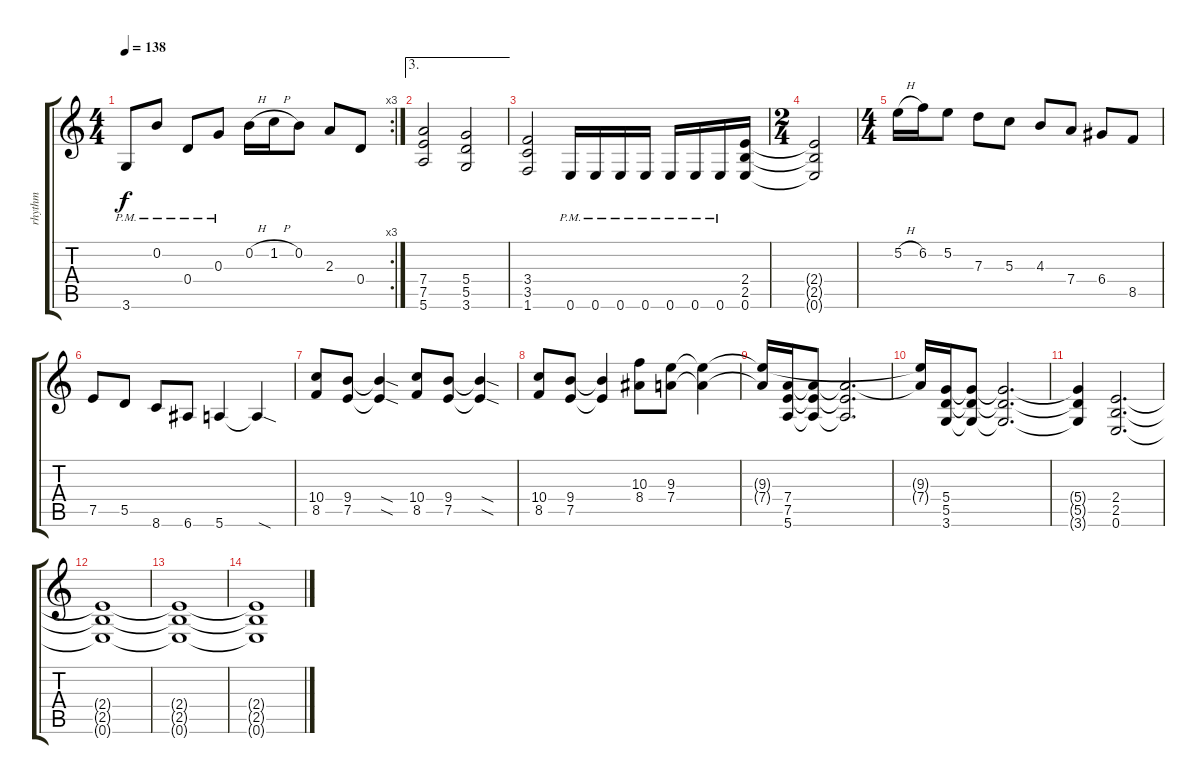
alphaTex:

\track ("rhythm" "rhythm") {instrument distortionguitar}
\staff {score tabs}
\tuning (E4 B3 G3 D3 A2 E2) {hide}
\rc 3
\ts (4 4)
\tempo 138
\clef g2
\ks c
3.6{pm}.8{dy f} 0.2{pm}.8 0.4{pm}.8 0.3{pm}.8 0.2{h}.16 1.2{h}.16 0.2.8 2.3.8 0.4.8 |
\ae 3
(7.4 7.5 5.6).2 (5.4 5.5 3.6).2 |
(3.4 3.5 1.6).2 0.6{pm}.16 0.6{pm}.16 0.6{pm}.16 0.6{pm}.16 0.6{pm}.16 0.6{pm}.16 0.6{pm}.16 (2.4 2.5 0.6).16 |
\ts (2 4)
(2.4{t} 2.5{t} 0.6{t}).2 |
\ts (4 4)
5.2{h}.16 6.2.16 5.2.8 7.3.8 5.3.8 4.3.8 7.4.8 6.4.8 8.5.8 |
7.5.8 5.5.8 8.6.8 6.6.8 5.6.4 5.6{sod t}.4 |
(10.4 8.5).8 (9.4 7.5).8 (9.4{sod t} 7.5{sod t}).4 (10.4 8.5).8 (9.4 7.5).8 (9.4{sod t} 7.5{sod t}).4 |
(10.4 8.5).8 (9.4 7.5).8 (9.4{t} 7.5{t}).4 (10.3 8.4).8 (9.3 7.4).8 (9.3{t} 7.4{t}).4 |
(9.3{t} 7.4{t}).16 (7.4 7.5 5.6).16 (7.4{t} 7.5{t} 5.6{t}).8 (7.4{t} 7.5{t} 5.6{t}).2{d} |
(9.3{t} 7.4{t}).16 (5.4 5.5 3.6).16 (5.4{t} 5.5{t} 3.6{t}).8 (5.4{t} 5.5{t} 3.6{t}).2{d} |
(5.4{t} 5.5{t} 3.6{t}).4 (2.4 2.5 0.6).2{d} |
(2.4{t} 2.5{t} 0.6{t}).1 |
(2.4{t} 2.5{t} 0.6{t}).1 |
(2.4{t} 2.5{t} 0.6{t}).1
